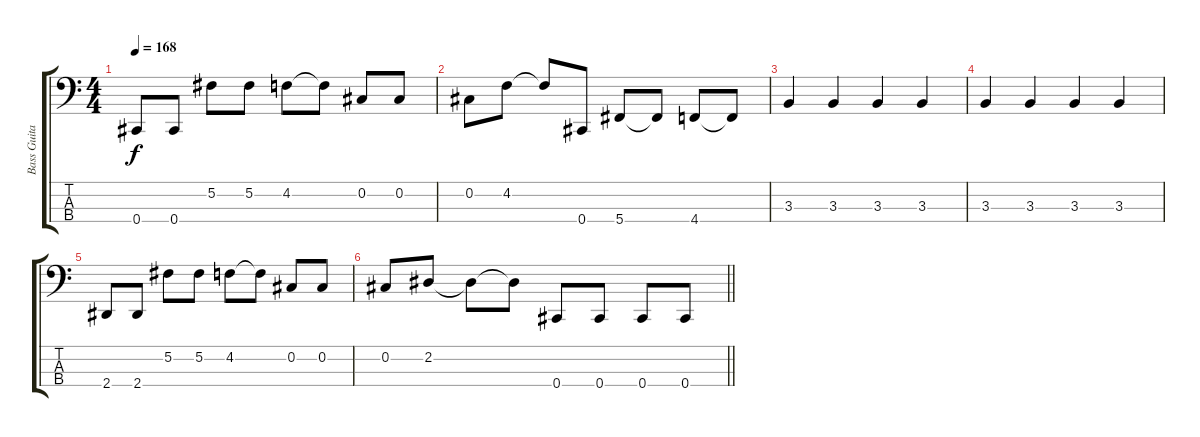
\track ("Bass Guitar" "Bass Guita") {instrument electricbassfinger}
\staff {score tabs}
\tuning (Gb2 Db2 Ab1 Db1) {hide}
\ts (4 4)
\tempo 168
\clef f4
\ks c
0.4.8{dy f} 0.4.8 5.2.8 5.2.8 4.2.8 4.2{t}.8 0.2.8 0.2.8 |
0.2.8 4.2.8 4.2{t}.8 0.4.8 5.4.8 5.4{t}.8 4.4.8 4.4{t}.8 |
3.3.4 3.3.4 3.3.4 3.3.4 |
3.3.4 3.3.4 3.3.4 3.3.4 |
2.4.8 2.4.8 5.2.8 5.2.8 4.2.8 4.2{t}.8 0.2.8 0.2.8 |
\barLineRight lightlight
0.2.8 2.2.8 2.2{t}.8 2.2{t}.8 0.4.8 0.4.8 0.4.8 0.4.8
